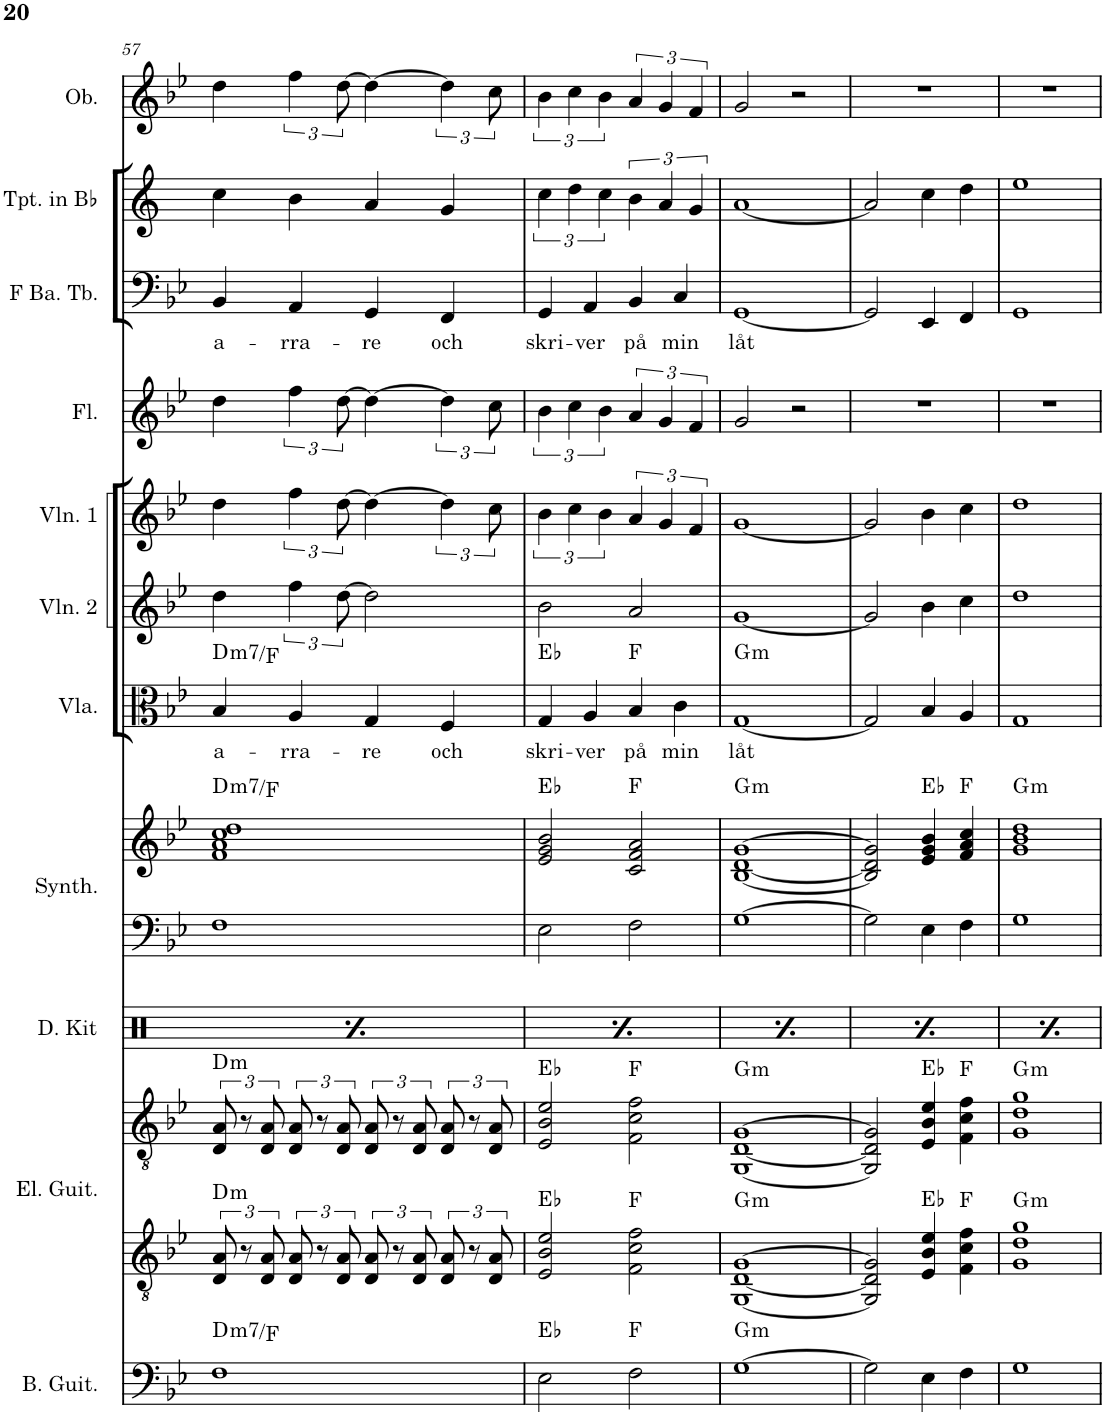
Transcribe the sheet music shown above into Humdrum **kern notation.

**kern	**harte	**kern	**kern	**harte	**kern	**kern	**kern	**harte	**kern	**text	**harte	**kern	**kern	**kern	**kern	**text	**kern	**kern
*part11	*part11	*part10	*part10	*part10	*part9	*part8	*part8	*part8	*part7	*part7	*part7	*part6	*part5	*part4	*part3	*part3	*part2	*part1
*staff13	*	*staff12	*staff11	*	*staff10	*staff9	*staff8	*	*staff7	*staff7	*	*staff6	*staff5	*staff4	*staff3	*staff3	*staff2	*staff1
*I"Bass Guitar	*	*I"Electric Guitar	*	*	*I"Drum Kit	*I"Choir Synthesizer	*	*	*I"Viola	*	*	*I"Violin 2	*I"Violin 1	*I"Flute	*I"F Bass Tuba	*	*I"Trumpet in Bb	*I"Oboe
*I'B. Guit.	*	*I'El. Guit.	*	*	*I'D. Kit	*I'Synth.	*	*	*I'Vla.	*	*	*I'Vln. 2	*I'Vln. 1	*I'Fl.	*I'F Ba. Tb.	*	*I'Tpt. in Bb	*I'Ob.
!!LO:PB:g=z
*clefF4	*	*clefGv2	*clefGv2	*	*clefX	*clefF4	*clefG2	*	*clefC3	*	*	*clefG2	*clefG2	*clefG2	*clefF4	*	*clefG2	*clefG2
*Trd7c12	*	*	*	*	*	*	*	*	*	*	*	*	*	*	*	*	*Trd1c2	*
*k[b-e-]	*	*k[b-e-]	*k[b-e-]	*	*k[]	*k[b-e-]	*k[b-e-]	*	*k[b-e-]	*	*	*k[b-e-]	*k[b-e-]	*k[b-e-]	*k[b-e-]	*	*k[]	*k[b-e-]
*M4/4	*	*M4/4	*M4/4	*	*M4/4	*M4/4	*M4/4	*	*M4/4	*	*	*M4/4	*M4/4	*M4/4	*M4/4	*	*M4/4	*M4/4
=57	=57	=57	=57	=57	=57	=57	=57	=57	=57	=57	=57	=57	=57	=57	=57	=57	=57	=57
*	*	*	*	*	*^	*	*	*	*	*	*	*	*	*	*	*	*	*
!	!LO:H:kt=m7	!	!	!LO:H:n=1:kt=m	!	!	!	!	!	!	!LO:LY:b	!	!	!	!	!	!LO:LY:b	!	!
!	!	!	!	!LO:H:n=2:kt=m	!	!	!	!	!LO:H:kt=m7	!	!	!LO:H:kt=m7	!	!	!	!	!	!	!
1F	D:min7/b3	12D/ 12A/	12D/ 12A/	D:min D:min	6Rgg/	12Rf\	1F	1f 1a 1cc 1dd	D:min7/b3	4B-/	a-	D:min7/b3	4dd\	4dd\	4dd\	4BB-/	a-	4cc\	4dd\
.	.	12r	12r	.	.	12r	.	.	.	.	.	.	.	.	.	.	.	.	.
.	.	12D/ 12A/	12D/ 12A/	.	12Rgg/	12Rf\	.	.	.	.	.	.	.	.	.	.	.	.	.
!	!	!	!	!	!	!	!	!	!	!	!LO:LY:b	!	!	!	!	!	!LO:LY:b	!	!
.	.	12D/ 12A/	12D/ 12A/	.	6Rgg/	12Rcc\	.	.	.	4A/	-rra-	.	6ff\	6ff\	6ff\	4AA/	-rra-	4b\	6ff\
.	.	12r	12r	.	.	12r	.	.	.	.	.	.	.	.	.	.	.	.	.
.	.	12D/ 12A/	12D/ 12A/	.	12Rgg/	12Rf\	.	.	.	.	.	.	[12dd\	[12dd\	[12dd\	.	.	.	[12dd\
!	!	!	!	!	!	!	!	!	!	!	!LO:LY:b	!	!	!	!	!	!LO:LY:b	!	!
.	.	12D/ 12A/	12D/ 12A/	.	6Rgg/	12Rf\	.	.	.	4G/	-re	.	2dd\]	4dd\_	4dd\_	4GG/	-re	4a/	4dd\_
.	.	12r	12r	.	.	12r	.	.	.	.	.	.	.	.	.	.	.	.	.
.	.	12D/ 12A/	12D/ 12A/	.	12Rgg/	12Rf\	.	.	.	.	.	.	.	.	.	.	.	.	.
!	!	!	!	!	!	!	!	!	!	!	!LO:LY:b	!	!	!	!	!	!LO:LY:b	!	!
.	.	12D/ 12A/	12D/ 12A/	.	6Rgg/	12Rcc\	.	.	.	4F/	och	.	.	6dd\]	6dd\]	4FF/	och	4g/	6dd\]
.	.	12r	12r	.	.	12r	.	.	.	.	.	.	.	.	.	.	.	.	.
.	.	12D/ 12A/	12D/ 12A/	.	12Rgg/	12Rf\	.	.	.	.	.	.	.	12cc\	12cc\	.	.	.	12cc\
=58	=58	=58	=58	=58	=58	=58	=58	=58	=58	=58	=58	=58	=58	=58	=58	=58	=58	=58	=58
!	!	!	!	!	!	!	!	!	!	!	!LO:LY:b	!	!	!	!	!	!LO:LY:b	!	!
2E-\	Eb:maj	2E-/ 2B-/ 2e-/	2E-/ 2B-/ 2e-/	Eb:maj Eb:maj	6Rgg/	12Rf\	2E-\	2e-/ 2g/ 2b-/	Eb:maj	4G/	skri-	Eb:maj	2b-\	6b-\	6b-\	4GG/	skri-	6cc\	6b-\
.	.	.	.	.	.	12r	.	.	.	.	.	.	.	.	.	.	.	.	.
.	.	.	.	.	12Rgg/	12Rf\	.	.	.	.	.	.	.	6cc\	6cc\	.	.	6dd\	6cc\
!	!	!	!	!	!	!	!	!	!	!	!LO:LY:b	!	!	!	!	!	!LO:LY:b	!	!
.	.	.	.	.	6Rgg/	12Rcc\	.	.	.	4A/	-ver	.	.	.	.	4AA/	-ver	.	.
.	.	.	.	.	.	12r	.	.	.	.	.	.	.	6b-\	6b-\	.	.	6cc\	6b-\
.	.	.	.	.	12Rgg/	12Rf\	.	.	.	.	.	.	.	.	.	.	.	.	.
!	!	!	!	!	!	!	!	!	!	!	!LO:LY:b	!	!	!	!	!	!LO:LY:b	!	!
2F\	F:maj	2F\ 2c\ 2f\	2F\ 2c\ 2f\	F:maj F:maj	6Rgg/	12Rf\	2F\	2c/ 2f/ 2a/	F:maj	4B-/	på	F:maj	2a/	6a/	6a/	4BB-/	på	6b\	6a/
.	.	.	.	.	.	12r	.	.	.	.	.	.	.	.	.	.	.	.	.
.	.	.	.	.	12Rgg/	12Rf\	.	.	.	.	.	.	.	6g/	6g/	.	.	6a/	6g/
!	!	!	!	!	!	!	!	!	!	!	!LO:LY:b	!	!	!	!	!	!LO:LY:b	!	!
.	.	.	.	.	6Rgg/	12Rcc\	.	.	.	4c\	min	.	.	.	.	4C/	min	.	.
.	.	.	.	.	.	12r	.	.	.	.	.	.	.	6f/	6f/	.	.	6g/	6f/
.	.	.	.	.	12Rgg/	12Rf\	.	.	.	.	.	.	.	.	.	.	.	.	.
=59	=59	=59	=59	=59	=59	=59	=59	=59	=59	=59	=59	=59	=59	=59	=59	=59	=59	=59	=59
!	!LO:H:kt=m	!	!	!LO:H:n=1:kt=m	!	!	!	!	!	!	!LO:LY:b	!	!	!	!	!	!LO:LY:b	!	!
!	!	!	!	!LO:H:n=2:kt=m	!	!	!	!	!LO:H:kt=m	!	!	!LO:H:kt=m	!	!	!	!	!	!	!
[1G	G:min	[1GG [1D [1G	[1GG [1D [1G	G:min G:min	6Rgg/	12Rf\	[1G	[1B- [1d [1g	G:min	[1G	låt	G:min	[1g	[1g	2g/	[1GG	låt	[1a	2g/
.	.	.	.	.	.	12r	.	.	.	.	.	.	.	.	.	.	.	.	.
.	.	.	.	.	12Rgg/	12Rf\	.	.	.	.	.	.	.	.	.	.	.	.	.
.	.	.	.	.	6Rgg/	12Rcc\	.	.	.	.	.	.	.	.	.	.	.	.	.
.	.	.	.	.	.	12r	.	.	.	.	.	.	.	.	.	.	.	.	.
.	.	.	.	.	12Rgg/	12Rf\	.	.	.	.	.	.	.	.	.	.	.	.	.
.	.	.	.	.	6Rgg/	12Rf\	.	.	.	.	.	.	.	.	2r	.	.	.	2r
.	.	.	.	.	.	12r	.	.	.	.	.	.	.	.	.	.	.	.	.
.	.	.	.	.	12Rgg/	12Rf\	.	.	.	.	.	.	.	.	.	.	.	.	.
.	.	.	.	.	6Rgg/	12Rcc\	.	.	.	.	.	.	.	.	.	.	.	.	.
.	.	.	.	.	.	12r	.	.	.	.	.	.	.	.	.	.	.	.	.
.	.	.	.	.	12Rgg/	12Rf\	.	.	.	.	.	.	.	.	.	.	.	.	.
=60	=60	=60	=60	=60	=60	=60	=60	=60	=60	=60	=60	=60	=60	=60	=60	=60	=60	=60	=60
2G\]	.	2GG/] 2D/] 2G/]	2GG/] 2D/] 2G/]	.	6Rgg/	12Rf\	2G\]	2B-/] 2d/] 2g/]	.	2G/]	.	.	2g/]	2g/]	1r	2GG/]	.	2a/]	1r
.	.	.	.	.	.	12r	.	.	.	.	.	.	.	.	.	.	.	.	.
.	.	.	.	.	12Rgg/	12Rf\	.	.	.	.	.	.	.	.	.	.	.	.	.
.	.	.	.	.	6Rgg/	12Rcc\	.	.	.	.	.	.	.	.	.	.	.	.	.
.	.	.	.	.	.	12r	.	.	.	.	.	.	.	.	.	.	.	.	.
.	.	.	.	.	12Rgg/	12Rf\	.	.	.	.	.	.	.	.	.	.	.	.	.
4E-\	.	4E-/ 4B-/ 4e-/	4E-/ 4B-/ 4e-/	Eb:maj Eb:maj	6Rgg/	12Rf\	4E-\	4e-/ 4g/ 4b-/	Eb:maj	4B-/	.	.	4b-\	4b-\	.	4EE-/	.	4cc\	.
.	.	.	.	.	.	12r	.	.	.	.	.	.	.	.	.	.	.	.	.
.	.	.	.	.	12Rgg/	12Rf\	.	.	.	.	.	.	.	.	.	.	.	.	.
4F\	.	4F\ 4c\ 4f\	4F\ 4c\ 4f\	F:maj F:maj	6Rgg/	12Rcc\	4F\	4f/ 4a/ 4cc/	F:maj	4A/	.	.	4cc\	4cc\	.	4FF/	.	4dd\	.
.	.	.	.	.	.	12r	.	.	.	.	.	.	.	.	.	.	.	.	.
.	.	.	.	.	12Rgg/	12Rf\	.	.	.	.	.	.	.	.	.	.	.	.	.
=61	=61	=61	=61	=61	=61	=61	=61	=61	=61	=61	=61	=61	=61	=61	=61	=61	=61	=61	=61
!	!	!	!	!LO:H:n=1:kt=m	!	!	!	!	!	!	!	!	!	!	!	!	!	!	!
!	!	!	!	!LO:H:n=2:kt=m	!	!	!	!	!LO:H:kt=m	!	!	!	!	!	!	!	!	!	!
1G	.	1G 1d 1g	1G 1d 1g	G:min G:min	6Rgg/	12Rf\	1G	1g 1b- 1dd	G:min	1G	.	.	1dd	1dd	1r	1GG	.	1ee	1r
.	.	.	.	.	.	12r	.	.	.	.	.	.	.	.	.	.	.	.	.
.	.	.	.	.	12Rgg/	12Rf\	.	.	.	.	.	.	.	.	.	.	.	.	.
.	.	.	.	.	6Rgg/	12Rcc\	.	.	.	.	.	.	.	.	.	.	.	.	.
.	.	.	.	.	.	12r	.	.	.	.	.	.	.	.	.	.	.	.	.
.	.	.	.	.	12Rgg/	12Rf\	.	.	.	.	.	.	.	.	.	.	.	.	.
.	.	.	.	.	6Rgg/	12Rf\	.	.	.	.	.	.	.	.	.	.	.	.	.
.	.	.	.	.	.	12r	.	.	.	.	.	.	.	.	.	.	.	.	.
.	.	.	.	.	12Rgg/	12Rf\	.	.	.	.	.	.	.	.	.	.	.	.	.
.	.	.	.	.	6Rgg/	12Rcc\	.	.	.	.	.	.	.	.	.	.	.	.	.
.	.	.	.	.	.	12r	.	.	.	.	.	.	.	.	.	.	.	.	.
.	.	.	.	.	12Rgg/	12Rf\	.	.	.	.	.	.	.	.	.	.	.	.	.
*	*	*	*	*	*v	*v	*	*	*	*	*	*	*	*	*	*	*	*	*
=	=	=	=	=	=	=	=	=	=	=	=	=	=	=	=	=	=	=
*-	*-	*-	*-	*-	*-	*-	*-	*-	*-	*-	*-	*-	*-	*-	*-	*-	*-	*-
